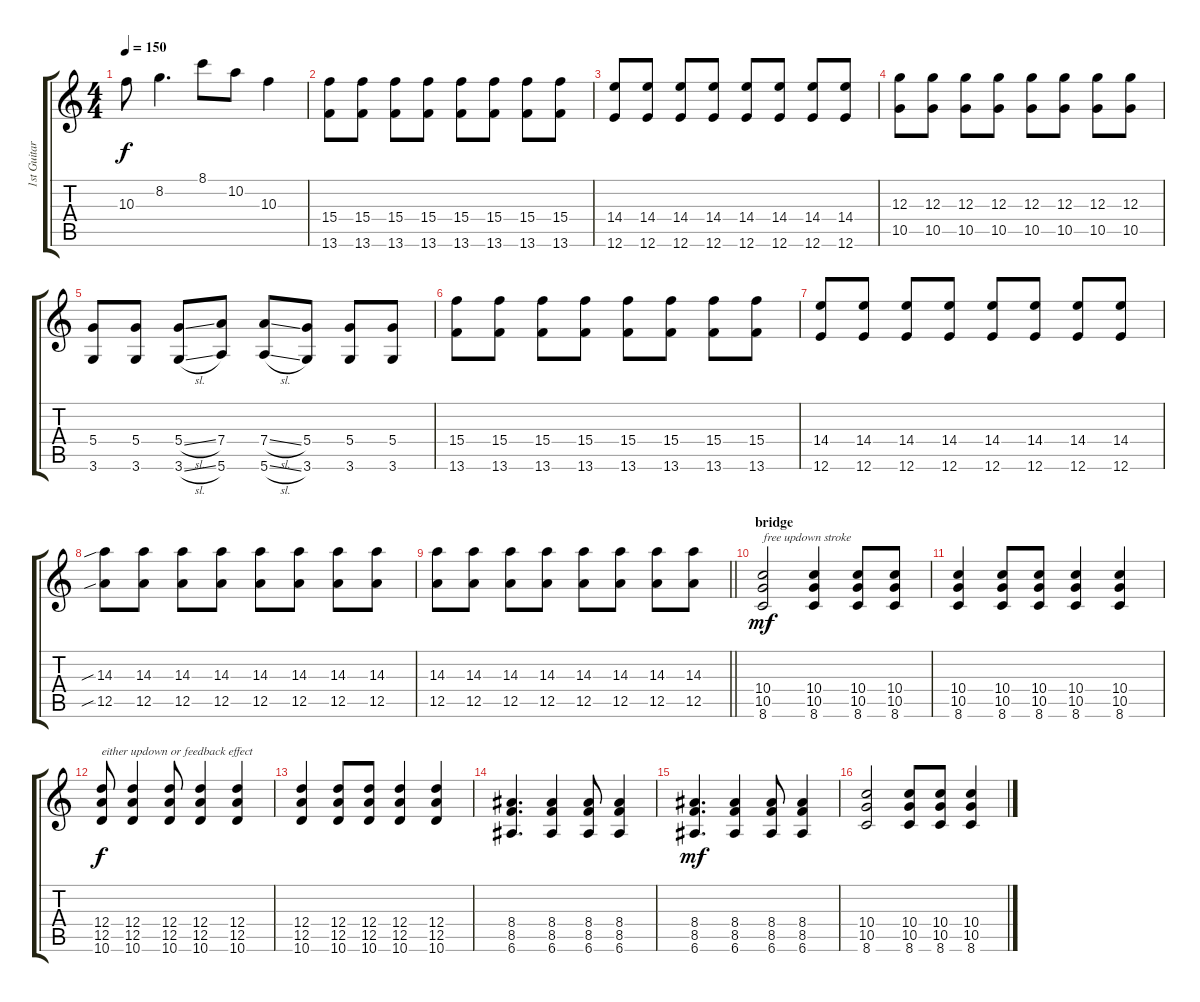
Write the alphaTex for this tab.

\track ("1st Guitar" "1st Guitar") {instrument overdrivenguitar}
\staff {score tabs}
\tuning (E4 B3 G3 D3 A2 E2) {hide}
\ts (4 4)
\tempo 150
\clef g2
\ks c
10.3.8{dy f} 8.2.4{d} 8.1.8 10.2.8 10.3.4 |
(15.4 13.6).8 (15.4 13.6).8 (15.4 13.6).8 (15.4 13.6).8 (15.4 13.6).8 (15.4 13.6).8 (15.4 13.6).8 (15.4 13.6).8 |
(14.4 12.6).8 (14.4 12.6).8 (14.4 12.6).8 (14.4 12.6).8 (14.4 12.6).8 (14.4 12.6).8 (14.4 12.6).8 (14.4 12.6).8 |
(12.3 10.5).8 (12.3 10.5).8 (12.3 10.5).8 (12.3 10.5).8 (12.3 10.5).8 (12.3 10.5).8 (12.3 10.5).8 (12.3 10.5).8 |
(5.4 3.6).8 (5.4 3.6).8 (5.4{sl} 3.6{sl}).8 (7.4 5.6).8 (7.4{sl} 5.6{sl}).8 (5.4 3.6).8 (5.4 3.6).8 (5.4 3.6).8 |
(15.4 13.6).8 (15.4 13.6).8 (15.4 13.6).8 (15.4 13.6).8 (15.4 13.6).8 (15.4 13.6).8 (15.4 13.6).8 (15.4 13.6).8 |
(14.4 12.6).8 (14.4 12.6).8 (14.4 12.6).8 (14.4 12.6).8 (14.4 12.6).8 (14.4 12.6).8 (14.4 12.6).8 (14.4 12.6).8 |
(14.3{sib} 12.5{sib}).8 (14.3 12.5).8 (14.3 12.5).8 (14.3 12.5).8 (14.3 12.5).8 (14.3 12.5).8 (14.3 12.5).8 (14.3 12.5).8 |
\barLineRight lightlight
(14.3 12.5).8 (14.3 12.5).8 (14.3 12.5).8 (14.3 12.5).8 (14.3 12.5).8 (14.3 12.5).8 (14.3 12.5).8 (14.3 12.5).8 |
\section ("" "bridge")
(10.4 10.5 8.6).2{txt "free updown stroke" dy mf} (10.4 10.5 8.6).4 (10.4 10.5 8.6).8 (10.4 10.5 8.6).8 |
(10.4 10.5 8.6).4 (10.4 10.5 8.6).8 (10.4 10.5 8.6).8 (10.4 10.5 8.6).4 (10.4 10.5 8.6).4 |
(12.4 12.5 10.6).8{txt "either updown or feedback effect" dy f} (12.4 12.5 10.6).4 (12.4 12.5 10.6).8 (12.4 12.5 10.6).4 (12.4 12.5 10.6).4 |
(12.4 12.5 10.6).4 (12.4 12.5 10.6).8 (12.4 12.5 10.6).8 (12.4 12.5 10.6).4 (12.4 12.5 10.6).4 |
(8.4 8.5 6.6).4{d} (8.4 8.5 6.6).4 (8.4 8.5 6.6).8 (8.4 8.5 6.6).4 |
(8.4 8.5 6.6).4{d dy mf} (8.4 8.5 6.6).4 (8.4 8.5 6.6).8 (8.4 8.5 6.6).4 |
(10.4 10.5 8.6).2 (10.4 10.5 8.6).8 (10.4 10.5 8.6).8 (10.4 10.5 8.6).4
